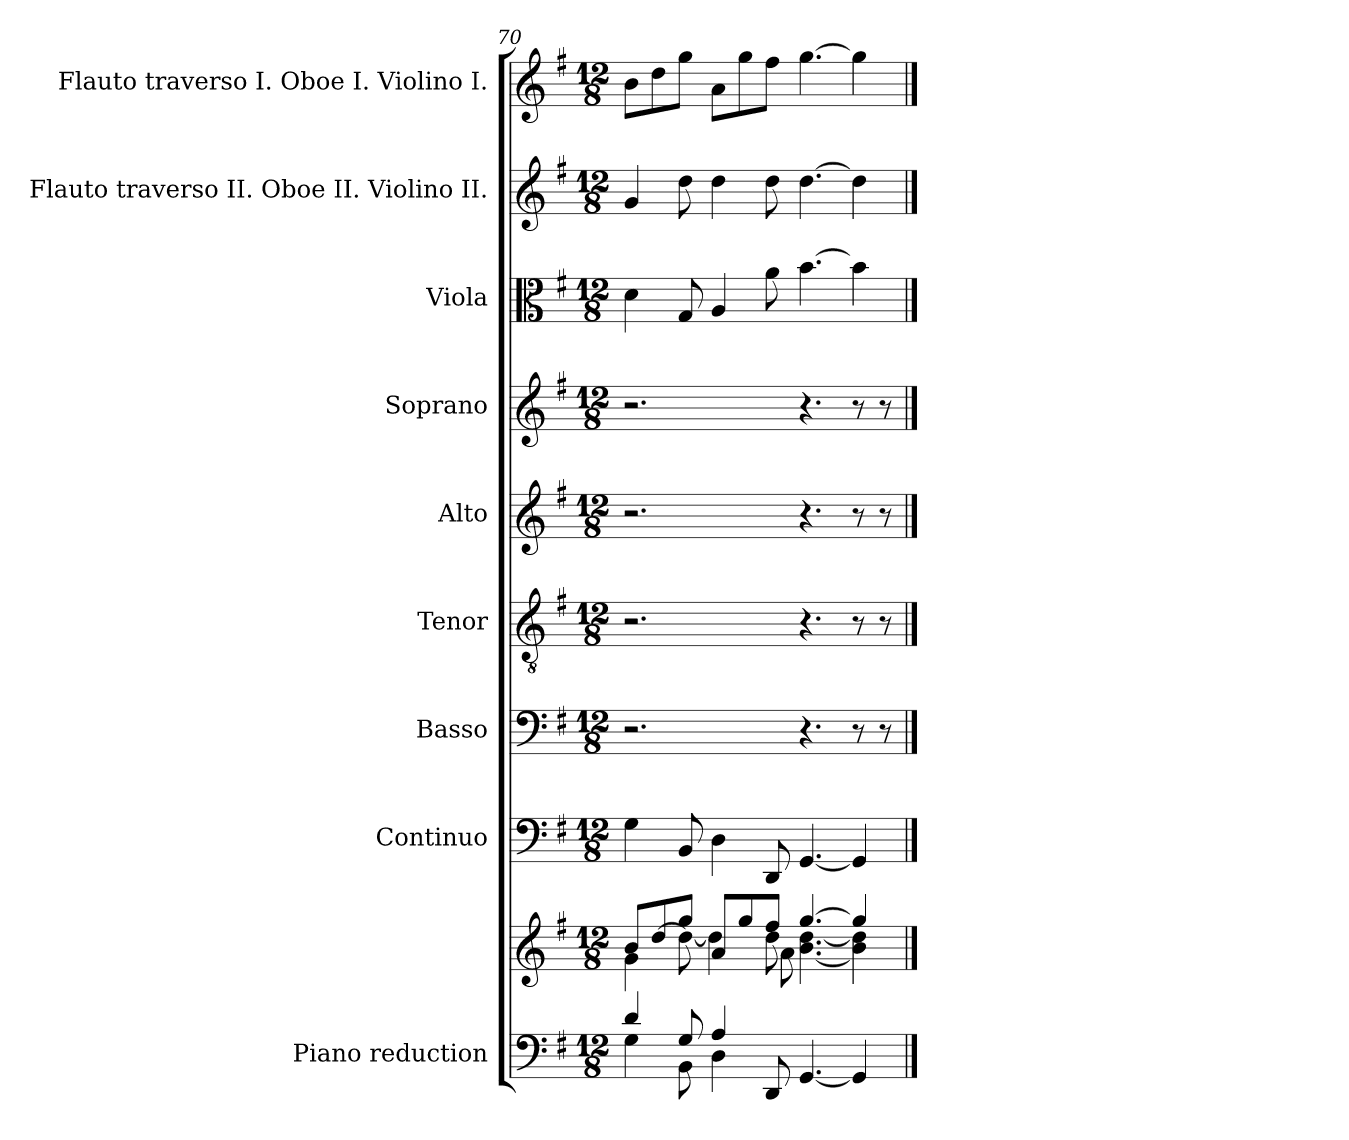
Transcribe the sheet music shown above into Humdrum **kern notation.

**kern	**kern	**kern	**kern	**kern	**kern	**kern	**kern	**kern	**kern
*part9	*part9	*part8	*part7	*part6	*part5	*part4	*part3	*part2	*part1
*staff10	*staff9	*staff8	*staff7	*staff6	*staff5	*staff4	*staff3	*staff2	*staff1
*I"Piano reduction	*	*I"Continuo	*I"Basso	*I"Tenor	*I"Alto	*I"Soprano	*I"Viola	*I"Flauto traverso II. Oboe II. Violino II.	*I"Flauto traverso I. Oboe I. Violino I.
*I'Pno	*	*	*	*	*	*	*I'Vla	*I'Vln	*I'Vln
!!LO:PB:g=z
*clefF4	*clefG2	*clefF4	*clefF4	*clefGv2	*clefG2	*clefG2	*clefC3	*clefG2	*clefG2
*k[f#]	*k[f#]	*k[f#]	*k[f#]	*k[f#]	*k[f#]	*k[f#]	*k[f#]	*k[f#]	*k[f#]
*M12/8	*M12/8	*M12/8	*M12/8	*M12/8	*M12/8	*M12/8	*M12/8	*M12/8	*M12/8
=70	=70	=70	=70	=70	=70	=70	=70	=70	=70
*^	*^	*	*	*	*	*	*	*	*
*	*	*	*^	*	*	*	*	*	*	*	*
4d/	4G\	8b/L	4g\	8ryy	4G\	2.r	2.r	2.r	2.r	4d\	4g/	8b\L
*	*	*	*v	*v	*	*	*	*	*	*	*	*
.	.	[8dd/	.	.	.	.	.	.	.	.	8dd\
8G/	8BB\	8gg/J	8dd\_	8BB/	.	.	.	.	8G/	8dd\	8gg\J
4A/	4D\	8a/L	4dd\]	4D\	.	.	.	.	4A/	4dd\	8a\L
.	.	8gg/	.	.	.	.	.	.	.	.	8gg\
*	*	*	*^	*	*	*	*	*	*	*	*
8ryy	8DD/	8ff#/J	8dd\	8a\	8DD/	.	.	.	.	8a\	8dd\	8ff#\J
[4.GG/	4.rEEyy	[4.gg/	[4.b\ [4.dd\	2ryy	[4.GG/	4.r	4.r	4.r	4.r	[4.b\	[4.dd\	[4.gg\
4GG/]	4rBByy	4gg/]	4b\] 4dd\]	.	4GG/]	8r	8r	8r	8r	4b\]	4dd\]	4gg\]
.	.	.	.	8ryy	.	8r	8r	8r	8r	.	.	.
*v	*v	*	*	*	*	*	*	*	*	*	*	*
*	*v	*v	*v	*	*	*	*	*	*	*	*
==	==	==	==	==	==	==	==	==	==
*-	*-	*-	*-	*-	*-	*-	*-	*-	*-
